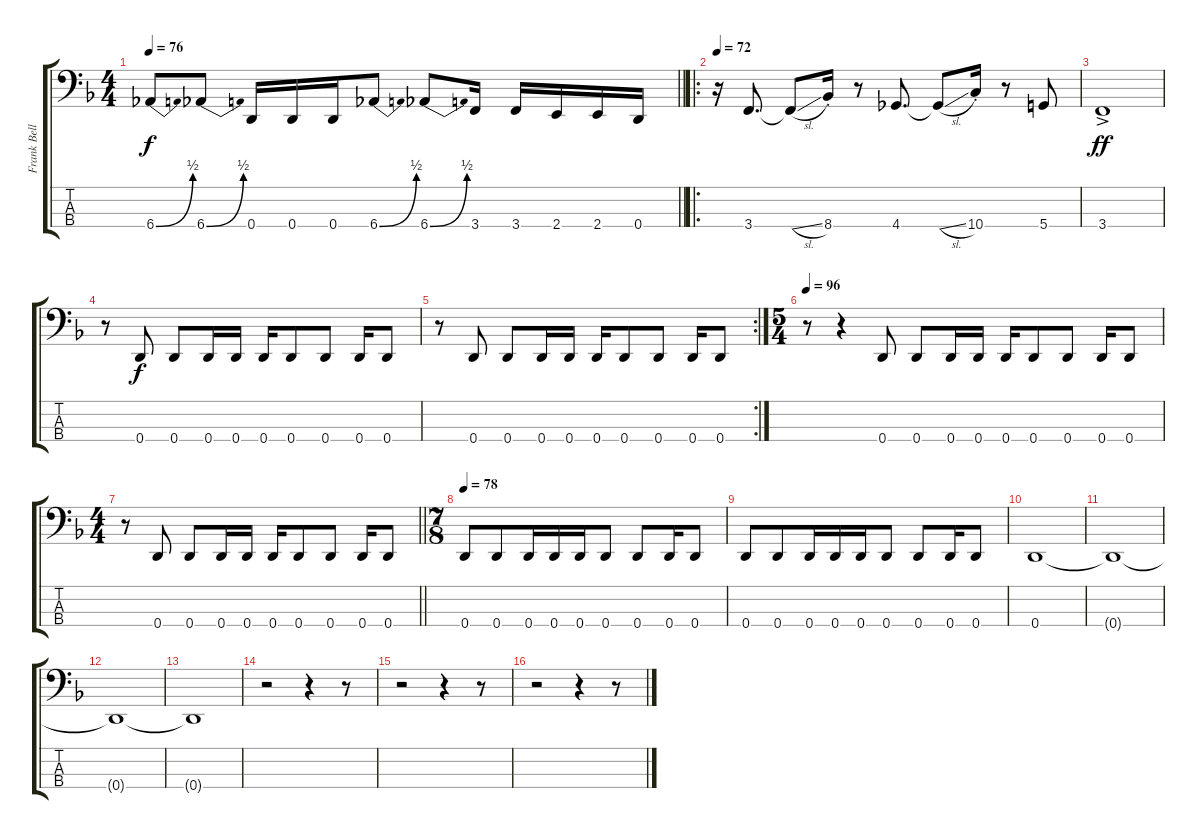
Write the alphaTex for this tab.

\track ("Frank Bello" "Frank Bell") {instrument electricbassfinger}
\staff {score tabs}
\tuning (G2 D2 A1 D1) {hide}
\ts (4 4)
\tempo 76
\clef f4
\barLineRight lightlight
\ks f
6.4{be (bend 0 0 60 2)}.8{dy f} 6.4{be (bend 0 0 60 2)}.8 0.4.16 0.4.16 0.4.16 6.4{be (bend 0 0 60 2)}.8 6.4{be (bend 0 0 60 2)}.8 3.4.16 3.4.16 2.4.16 2.4.16 0.4.16 |
\ro
\tempo 72
r.16 3.4.8{d} 3.4{sl t}.8 8.4{st}.16 r.8 4.4.8{d} 4.4{sl t}.8 10.4{st}.16 r.8 5.4.8 |
3.4{ac}.1{dy ff} |
r.8 0.4.8{dy f} 0.4.8 0.4.16 0.4.16 0.4.16 0.4.8 0.4.8 0.4.16 0.4.8 |
\rc 2
r.8 0.4.8 0.4.8 0.4.16 0.4.16 0.4.16 0.4.8 0.4.8 0.4.16 0.4.8 |
\ts (5 4)
\tempo 96
r.8 r.4 0.4.8 0.4.8 0.4.16 0.4.16 0.4.16 0.4.8 0.4.8 0.4.16 0.4.8 |
\ts (4 4)
\barLineRight lightlight
r.8 0.4.8 0.4.8 0.4.16 0.4.16 0.4.16 0.4.8 0.4.8 0.4.16 0.4.8 |
\ts (7 8)
\tempo 78
0.4.8 0.4.8 0.4.16 0.4.16 0.4.16 0.4.8 0.4.8 0.4.16 0.4.8 |
0.4.8 0.4.8 0.4.16 0.4.16 0.4.16 0.4.8 0.4.8 0.4.16 0.4.8 |
0.4.1 |
0.4{t}.1 |
0.4{t}.1 |
0.4{t}.1 |
r.2 r.4 r.8 |
r.2 r.4 r.8 |
r.2 r.4 r.8
